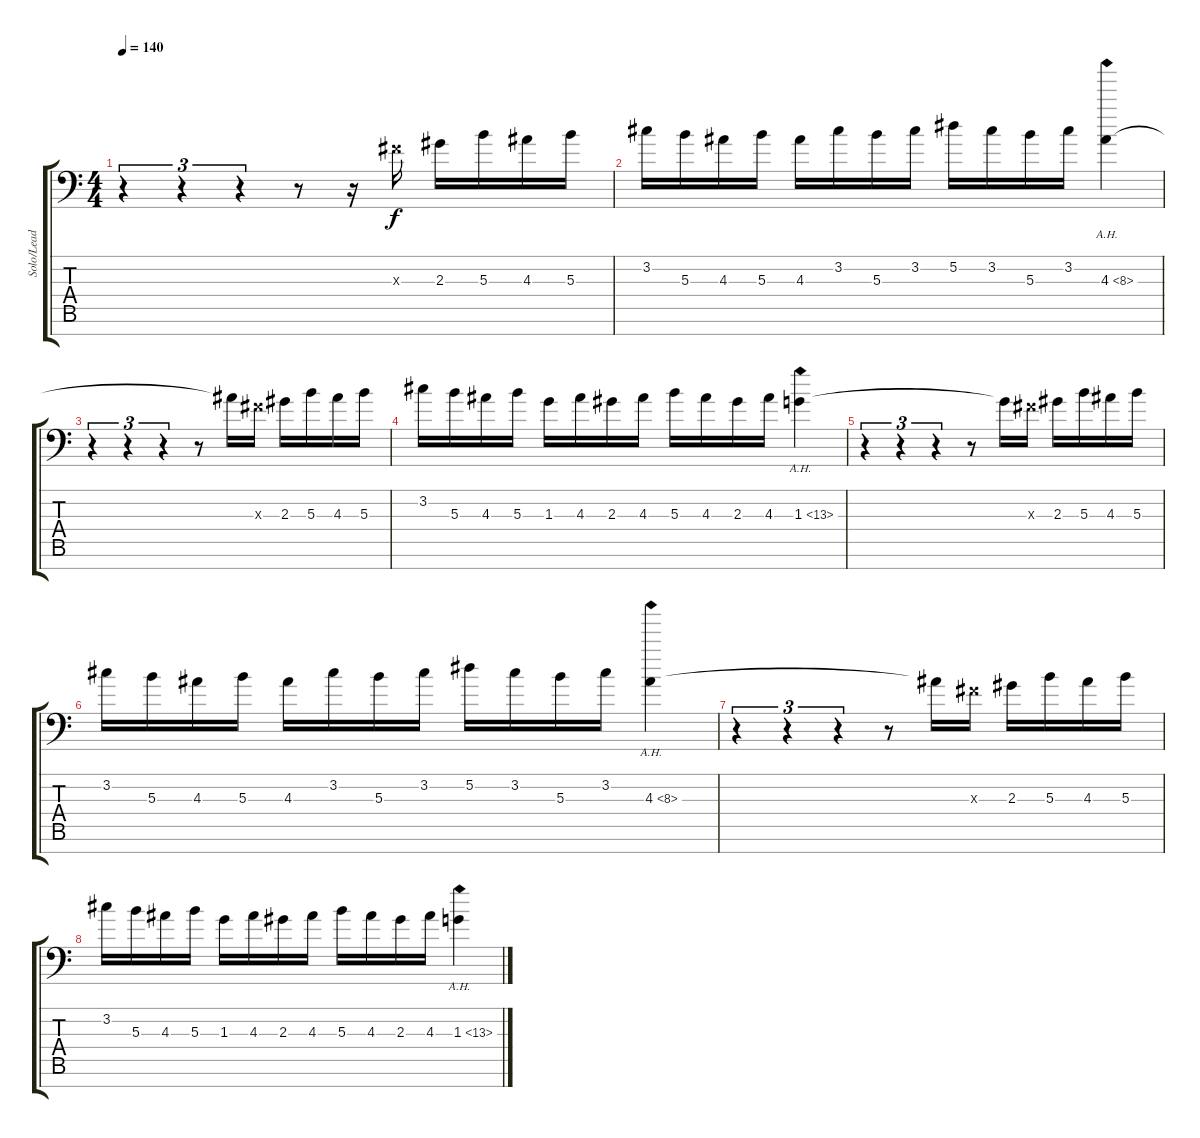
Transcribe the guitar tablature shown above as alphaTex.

\track ("Solo/Lead" "Solo/Lead") {instrument overdrivenguitar}
\staff {score tabs}
\tuning (Eb4 Bb3 Gb3 Db3 Ab2 Eb2 Bb1) {hide}
\ts (4 4)
\tempo 140
\clef f4
\ks c
r.4{tu (3 2) dy f} r.4{tu (3 2)} r.4{tu (3 2)} r.8 r.16 0.3{x}.16 2.3.16 5.3.16 4.3.16 5.3.16 |
3.2.16 5.3.16 4.3.16 5.3.16 4.3.16 3.2.16 5.3.16 3.2.16 5.2.16 3.2.16 5.3.16 3.2.16 4.3{ah 4}.4 |
r.4{tu (3 2)} r.4{tu (3 2)} r.4{tu (3 2)} r.8 4.3{t}.16 0.3{x}.16 2.3.16 5.3.16 4.3.16 5.3.16 |
3.2.16 5.3.16 4.3.16 5.3.16 1.3.16 4.3.16 2.3.16 4.3.16 5.3.16 4.3.16 2.3.16 4.3.16 1.3{ah 12}.4 |
r.4{tu (3 2)} r.4{tu (3 2)} r.4{tu (3 2)} r.8 1.3{t}.16 0.3{x}.16 2.3.16 5.3.16 4.3.16 5.3.16 |
3.2.16 5.3.16 4.3.16 5.3.16 4.3.16 3.2.16 5.3.16 3.2.16 5.2.16 3.2.16 5.3.16 3.2.16 4.3{ah 4}.4 |
r.4{tu (3 2)} r.4{tu (3 2)} r.4{tu (3 2)} r.8 4.3{t}.16 0.3{x}.16 2.3.16 5.3.16 4.3.16 5.3.16 |
3.2.16 5.3.16 4.3.16 5.3.16 1.3.16 4.3.16 2.3.16 4.3.16 5.3.16 4.3.16 2.3.16 4.3.16 1.3{ah 12}.4
